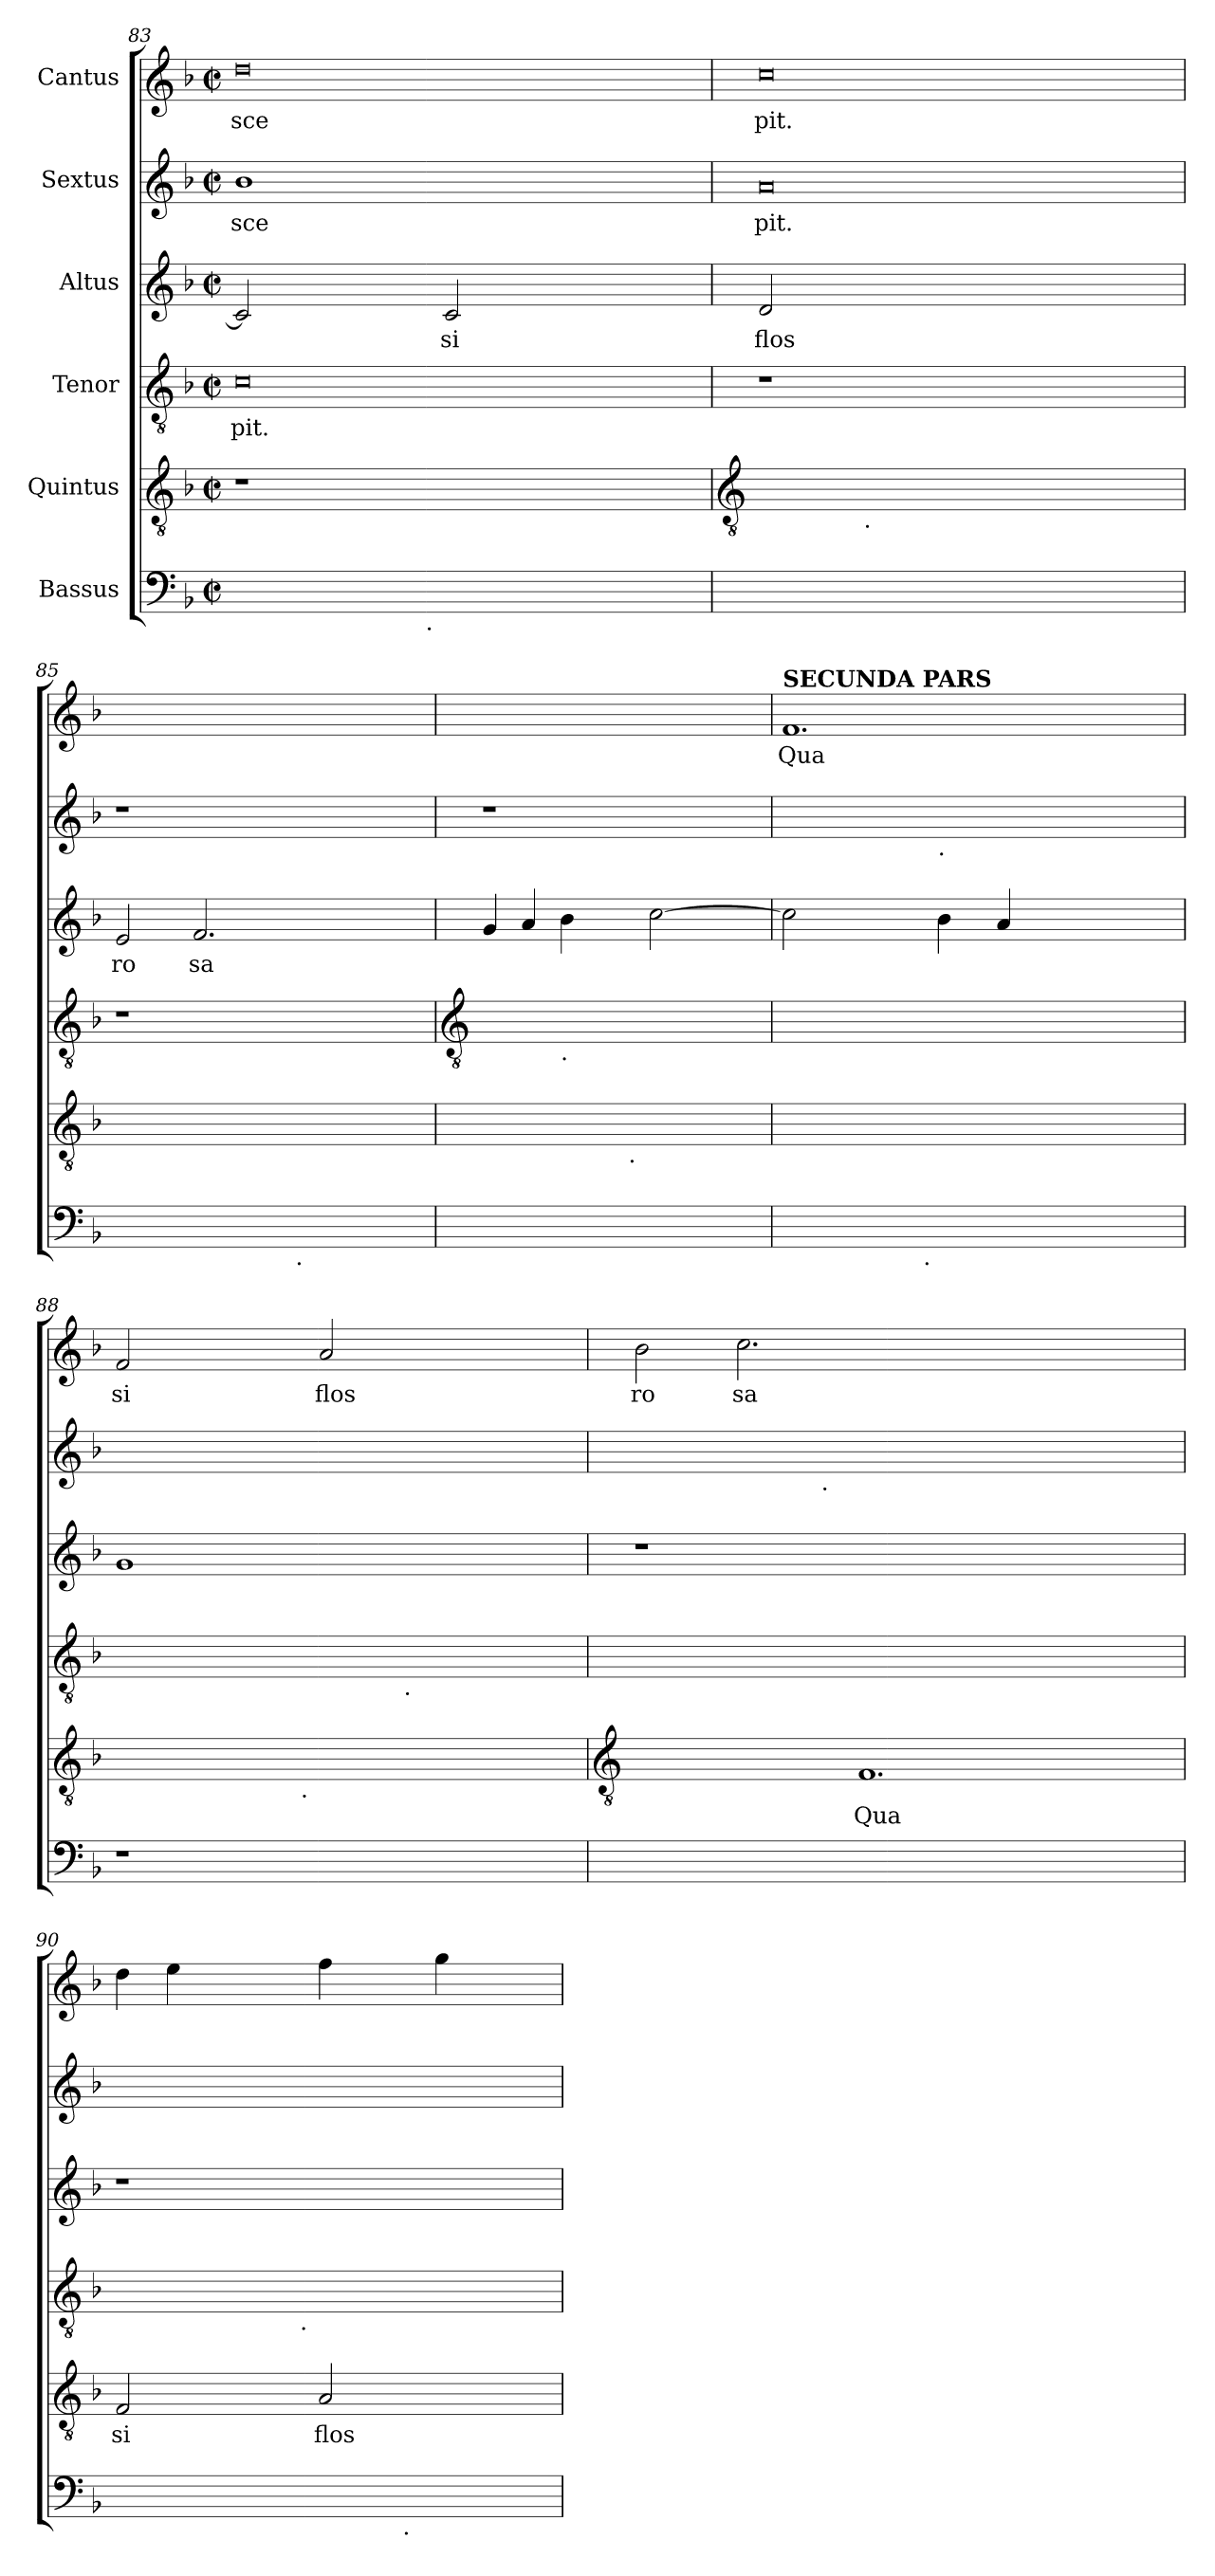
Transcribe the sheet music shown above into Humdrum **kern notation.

**kern	**kern	**text	**kern	**text	**kern	**text	**kern	**text	**kern	**text
*part6	*part5	*part5	*part4	*part4	*part3	*part3	*part2	*part2	*part1	*part1
*staff6	*staff5	*staff5	*staff4	*staff4	*staff3	*staff3	*staff2	*staff2	*staff1	*staff1
*I"Bassus	*I"Quintus	*	*I"Tenor	*	*I"Altus	*	*I"Sextus	*	*I"Cantus	*
*clefF4	*clefGv2	*	*clefGv2	*	*clefG2	*	*clefG2	*	*clefG2	*
*k[b-]	*k[b-]	*	*k[b-]	*	*k[b-]	*	*k[b-]	*	*k[b-]	*
*F:	*F:	*	*F:	*	*F:	*	*F:	*	*F:	*
*M2/2	*M2/2	*	*M2/2	*	*M2/2	*	*M2/2	*	*M2/2	*
*met(c|)	*met(c|)	*	*met(c|)	*	*met(c|)	*	*met(c|)	*	*met(c|)	*
=83	=83	=83	=83	=83	=83	=83	=83	=83	=83	=83
!	!	!	!	!LO:LY:b	!	!	!	!LO:LY:b	!	!LO:LY:b
4ryy	1r	.	0c	-pit.	2c/]	.	1b-	sce	0dd	sce
64ryy	.	.	.	.	.	.	.	.	.	.
64ryy	.	.	.	.	.	.	.	.	.	.
64ryy	.	.	.	.	.	.	.	.	.	.
64ryy	.	.	.	.	.	.	.	.	.	.
64ryy	.	.	.	.	.	.	.	.	.	.
64ryy	.	.	.	.	.	.	.	.	.	.
64ryy	.	.	.	.	.	.	.	.	.	.
64ryy	.	.	.	.	.	.	.	.	.	.
64ryy	.	.	.	.	.	.	.	.	.	.
64ryy	.	.	.	.	.	.	.	.	.	.
64ryy	.	.	.	.	.	.	.	.	.	.
64ryy	.	.	.	.	.	.	.	.	.	.
64ryy	.	.	.	.	.	.	.	.	.	.
64ryy	.	.	.	.	.	.	.	.	.	.
!LO:TX:b:t=.	!	!	!	!	!	!	!	!	!	!
64ryy	.	.	.	.	.	.	.	.	.	.
4ryy	.	.	.	.	.	.	.	.	.	.
!	!	!	!	!	!	!LO:LY:b	!	!	!	!
.	.	.	.	.	2c/	si	.	.	.	.
1ryy	.	.	.	.	.	.	.	.	.	.
.	1ryy	.	.	.	1ryy	.	1ryy	.	.	.
4ryy	.	.	.	.	.	.	.	.	.	.
64ryy	.	.	.	.	.	.	.	.	.	.
!!LO:LB:g=z
=84	=84	=84	=84	=84	=84	=84	=84	=84	=84	=84
*	*clefGv2	*	*	*	*	*	*	*	*	*
!	!	!	!	!	!	!LO:LY:b	!	!LO:LY:b	!	!LO:LY:b
4ryy	4ryy	.	1r	.	2d/	flos	0a	pit.	0cc	pit.
4ryy	4ryy	.	.	.	.	.	.	.	.	.
!	!LO:TX:b:t=.	!	!	!	!	!	!	!	!	!
4ryy	16ryy	.	.	.	1.ryy	.	.	.	.	.
.	4ryy	.	.	.	.	.	.	.	.	.
64ryy	.	.	.	.	.	.	.	.	.	.
4ryy	.	.	.	.	.	.	.	.	.	.
.	4ryy	.	.	.	.	.	.	.	.	.
.	.	.	1ryy	.	.	.	.	.	.	.
2ryy	.	.	.	.	.	.	.	.	.	.
.	2...ryy	.	.	.	.	.	.	.	.	.
64%31ryy	.	.	.	.	.	.	.	.	.	.
!!LO:LB:g=z
=85	=85	=85	=85	=85	=85	=85	=85	=85	=85	=85
!	!	!	!	!	!	!LO:LY:b	!	!	!	!
4ryy	4ryy	.	1r	.	2e/	ro	1r	.	4ryy	.
4ryy	4ryy	.	.	.	.	.	.	.	4ryy	.
!	!	!	!	!	!	!LO:LY:b	!	!	!	!
64ryy	4ryy	.	.	.	2.f/	sa	.	.	4ryy	.
64ryy	.	.	.	.	.	.	.	.	.	.
64ryy	.	.	.	.	.	.	.	.	.	.
64ryy	.	.	.	.	.	.	.	.	.	.
64ryy	.	.	.	.	.	.	.	.	.	.
64ryy	.	.	.	.	.	.	.	.	.	.
64ryy	.	.	.	.	.	.	.	.	.	.
64ryy	.	.	.	.	.	.	.	.	.	.
64ryy	.	.	.	.	.	.	.	.	.	.
64ryy	.	.	.	.	.	.	.	.	.	.
64ryy	.	.	.	.	.	.	.	.	.	.
64ryy	.	.	.	.	.	.	.	.	.	.
64ryy	.	.	.	.	.	.	.	.	.	.
64ryy	.	.	.	.	.	.	.	.	.	.
!LO:TX:b:t=.	!	!	!	!	!	!	!	!	!	!
64ryy	.	.	.	.	.	.	.	.	.	.
4ryy	.	.	.	.	.	.	.	.	.	.
.	16ryy	.	.	.	.	.	.	.	4ryy	.
.	16ryy	.	.	.	.	.	.	.	.	.
.	16ryy	.	.	.	.	.	.	.	.	.
.	4ryy	.	.	.	.	.	.	.	.	.
4ryy	.	.	.	.	.	.	.	.	.	.
.	.	.	4ryy	.	.	.	4ryy	.	4ryy	.
.	16ryy	.	.	.	.	.	.	.	.	.
64ryy	.	.	.	.	.	.	.	.	.	.
!!LO:LB:g=z
=86	=86	=86	=86	=86	=86	=86	=86	=86	=86	=86
*	*	*	*clefGv2	*	*	*	*	*	*	*
4ryy	4ryy	.	4ryy	.	4g/	.	1r	.	4ryy	.
4ryy	4ryy	.	4ryy	.	4a/	.	.	.	4ryy	.
!	!	!	!LO:TX:b:t=.	!	!	!	!	!	!	!
64ryy	32ryy	.	16ryy	.	4b-\	.	.	.	4ryy	.
4ryy	.	.	.	.	.	.	.	.	.	.
.	32ryy	.	.	.	.	.	.	.	.	.
.	32ryy	.	4ryy	.	.	.	.	.	.	.
.	32ryy	.	.	.	.	.	.	.	.	.
.	32ryy	.	.	.	.	.	.	.	.	.
.	32ryy	.	.	.	.	.	.	.	.	.
!	!LO:TX:b:t=.	!	!	!	!	!	!	!	!	!
.	32ryy	.	.	.	.	.	.	.	.	.
.	4ryy	.	.	.	.	.	.	.	.	.
.	.	.	.	.	[2cc\	.	.	.	4ryy	.
4ryy	.	.	.	.	.	.	.	.	.	.
.	.	.	4ryy	.	.	.	.	.	.	.
.	4ryy	.	.	.	.	.	.	.	.	.
.	.	.	.	.	.	.	4ryy	.	4ryy	.
8...ryy	.	.	.	.	.	.	.	.	.	.
.	.	.	8.ryy	.	.	.	.	.	.	.
.	32ryy	.	.	.	.	.	.	.	.	.
!!LO:LB:g=z
=87	=87	=87	=87	=87	=87	=87	=87	=87	=87	=87
!	!	!	!	!	!	!	!	!	!LO:TX:a:B:t=SECUNDA PARS	!
!	!	!	!	!	!	!	!	!	!	!LO:LY:b
4ryy	4ryy	.	4ryy	.	2cc\]	.	4ryy	.	1.f	Qua
64ryy	4ryy	.	4ryy	.	.	.	4ryy	.	.	.
64ryy	.	.	.	.	.	.	.	.	.	.
64ryy	.	.	.	.	.	.	.	.	.	.
64ryy	.	.	.	.	.	.	.	.	.	.
64ryy	.	.	.	.	.	.	.	.	.	.
64ryy	.	.	.	.	.	.	.	.	.	.
64ryy	.	.	.	.	.	.	.	.	.	.
64ryy	.	.	.	.	.	.	.	.	.	.
64ryy	.	.	.	.	.	.	.	.	.	.
64ryy	.	.	.	.	.	.	.	.	.	.
64ryy	.	.	.	.	.	.	.	.	.	.
64ryy	.	.	.	.	.	.	.	.	.	.
64ryy	.	.	.	.	.	.	.	.	.	.
64ryy	.	.	.	.	.	.	.	.	.	.
!LO:TX:b:t=.	!	!	!	!	!	!	!	!	!	!
64ryy	.	.	.	.	.	.	.	.	.	.
4ryy	.	.	.	.	.	.	.	.	.	.
!	!	!	!	!	!	!	!LO:TX:b:t=.	!	!	!
.	32ryy	.	4ryy	.	4b-\	.	16ryy	.	.	.
.	4ryy	.	.	.	.	.	.	.	.	.
.	.	.	.	.	.	.	4ryy	.	.	.
2ryy	.	.	.	.	.	.	.	.	.	.
.	.	.	16ryy	.	4a/	.	.	.	.	.
.	4ryy	.	.	.	.	.	.	.	.	.
.	.	.	16ryy	.	.	.	4ryy	.	.	.
.	.	.	16ryy	.	.	.	.	.	.	.
.	.	.	4ryy	.	.	.	.	.	.	.
.	.	.	.	.	2ryy	.	.	.	.	.
.	4...ryy	.	.	.	.	.	.	.	.	.
.	.	.	.	.	.	.	4..ryy	.	.	.
.	.	.	4ryy	.	.	.	.	.	.	.
4ryy	.	.	.	.	.	.	.	.	.	.
.	.	.	16ryy	.	.	.	.	.	.	.
64ryy	.	.	.	.	.	.	.	.	.	.
=88	=88	=88	=88	=88	=88	=88	=88	=88	=88	=88
!	!	!	!	!	!	!	!	!	!	!LO:LY:b
1r	4ryy	.	4ryy	.	1g	.	4ryy	.	2f/	si
.	64ryy	.	4ryy	.	.	.	4ryy	.	.	.
.	64ryy	.	.	.	.	.	.	.	.	.
.	64ryy	.	.	.	.	.	.	.	.	.
.	64ryy	.	.	.	.	.	.	.	.	.
.	64ryy	.	.	.	.	.	.	.	.	.
.	64ryy	.	.	.	.	.	.	.	.	.
.	64ryy	.	.	.	.	.	.	.	.	.
.	64ryy	.	.	.	.	.	.	.	.	.
.	64ryy	.	.	.	.	.	.	.	.	.
.	64ryy	.	.	.	.	.	.	.	.	.
.	64ryy	.	.	.	.	.	.	.	.	.
.	64ryy	.	.	.	.	.	.	.	.	.
.	64ryy	.	.	.	.	.	.	.	.	.
.	64ryy	.	.	.	.	.	.	.	.	.
!	!LO:TX:b:t=.	!	!	!	!	!	!	!	!	!
.	64ryy	.	.	.	.	.	.	.	.	.
.	4ryy	.	.	.	.	.	.	.	.	.
!	!	!	!	!	!	!	!	!	!	!LO:LY:b
.	.	.	32ryy	.	.	.	4ryy	.	2a/	flos
.	.	.	32ryy	.	.	.	.	.	.	.
.	.	.	32ryy	.	.	.	.	.	.	.
.	.	.	32ryy	.	.	.	.	.	.	.
.	.	.	32ryy	.	.	.	.	.	.	.
.	.	.	32ryy	.	.	.	.	.	.	.
!	!	!	!LO:TX:b:t=.	!	!	!	!	!	!	!
.	.	.	32ryy	.	.	.	.	.	.	.
.	.	.	4ryy	.	.	.	.	.	.	.
.	64%31ryy	.	.	.	.	.	.	.	.	.
.	.	.	.	.	.	.	16ryy	.	.	.
.	.	.	.	.	.	.	16ryy	.	.	.
.	.	.	.	.	.	.	16ryy	.	.	.
.	.	.	.	.	.	.	4ryy	.	.	.
.	.	.	4ryy	.	.	.	.	.	.	.
8..ryy	.	.	.	.	8..ryy	.	.	.	8..ryy	.
.	.	.	.	.	.	.	32ryy	.	.	.
!!LO:LB:g=z
=89	=89	=89	=89	=89	=89	=89	=89	=89	=89	=89
*	*clefGv2	*	*	*	*	*	*	*	*	*
!	!	!	!	!	!	!	!	!	!	!LO:LY:b
4ryy	4ryy	.	4ryy	.	1r	.	4ryy	.	2b-\	ro
4ryy	4ryy	.	4ryy	.	.	.	4ryy	.	.	.
!	!	!	!	!	!	!	!	!	!	!LO:LY:b
4ryy	4ryy	.	32ryy	.	.	.	32ryy	.	2.cc\	sa
.	.	.	4ryy	.	.	.	32ryy	.	.	.
.	.	.	.	.	.	.	32ryy	.	.	.
.	.	.	.	.	.	.	32ryy	.	.	.
.	.	.	.	.	.	.	32ryy	.	.	.
.	.	.	.	.	.	.	32ryy	.	.	.
!	!	!	!	!	!	!	!LO:TX:b:t=.	!	!	!
.	.	.	.	.	.	.	32ryy	.	.	.
.	.	.	.	.	.	.	4ryy	.	.	.
64ryy	64ryy	.	.	.	.	.	.	.	.	.
!	!	!LO:LY:b	!	!	!	!	!	!	!	!
4ryy	1.F	Qua	.	.	.	.	.	.	.	.
.	.	.	4ryy	.	.	.	.	.	.	.
.	.	.	.	.	.	.	4ryy	.	.	.
.	.	.	.	.	1ryy	.	.	.	.	.
1ryy	.	.	.	.	.	.	.	.	.	.
.	.	.	1ryy	.	.	.	.	.	.	.
.	.	.	.	.	.	.	1ryy	.	.	.
.	.	.	.	.	.	.	.	.	1ryy	.
.	.	.	.	.	4ryy	.	.	.	.	.
4ryy	.	.	.	.	.	.	.	.	.	.
.	.	.	8...ryy	.	.	.	.	.	.	.
.	.	.	.	.	.	.	32.ryy	.	.	.
.	.	.	.	.	64ryy	.	.	.	64ryy	.
=90	=90	=90	=90	=90	=90	=90	=90	=90	=90	=90
!	!	!LO:LY:b	!	!	!	!	!	!	!	!
4ryy	2F/	si	4ryy	.	1r	.	4ryy	.	4dd\	.
4ryy	.	.	64ryy	.	.	.	4ryy	.	4ee\	.
.	.	.	64ryy	.	.	.	.	.	.	.
.	.	.	64ryy	.	.	.	.	.	.	.
.	.	.	64ryy	.	.	.	.	.	.	.
.	.	.	64ryy	.	.	.	.	.	.	.
.	.	.	64ryy	.	.	.	.	.	.	.
.	.	.	64ryy	.	.	.	.	.	.	.
.	.	.	64ryy	.	.	.	.	.	.	.
.	.	.	64ryy	.	.	.	.	.	.	.
.	.	.	64ryy	.	.	.	.	.	.	.
.	.	.	64ryy	.	.	.	.	.	.	.
.	.	.	64ryy	.	.	.	.	.	.	.
.	.	.	64ryy	.	.	.	.	.	.	.
.	.	.	64ryy	.	.	.	.	.	.	.
!	!	!	!LO:TX:b:t=.	!	!	!	!	!	!	!
.	.	.	64ryy	.	.	.	.	.	.	.
.	.	.	4ryy	.	.	.	.	.	.	.
!	!	!LO:LY:b	!	!	!	!	!	!	!	!
32ryy	2A/	flos	.	.	.	.	32ryy	.	4ff\	.
32ryy	.	.	.	.	.	.	4ryy	.	.	.
32ryy	.	.	.	.	.	.	.	.	.	.
32ryy	.	.	.	.	.	.	.	.	.	.
32ryy	.	.	.	.	.	.	.	.	.	.
32ryy	.	.	.	.	.	.	.	.	.	.
!LO:TX:b:t=.	!	!	!	!	!	!	!	!	!	!
32ryy	.	.	.	.	.	.	.	.	.	.
4ryy	.	.	.	.	.	.	.	.	.	.
.	.	.	64%31ryy	.	.	.	.	.	.	.
.	.	.	.	.	.	.	.	.	4gg\	.
.	.	.	.	.	.	.	4ryy	.	.	.
4ryy	.	.	.	.	.	.	.	.	.	.
.	8..ryy	.	.	.	8..ryy	.	.	.	8..ryy	.
.	.	.	.	.	.	.	8.ryy	.	.	.
=	=	=	=	=	=	=	=	=	=	=
*-	*-	*-	*-	*-	*-	*-	*-	*-	*-	*-
